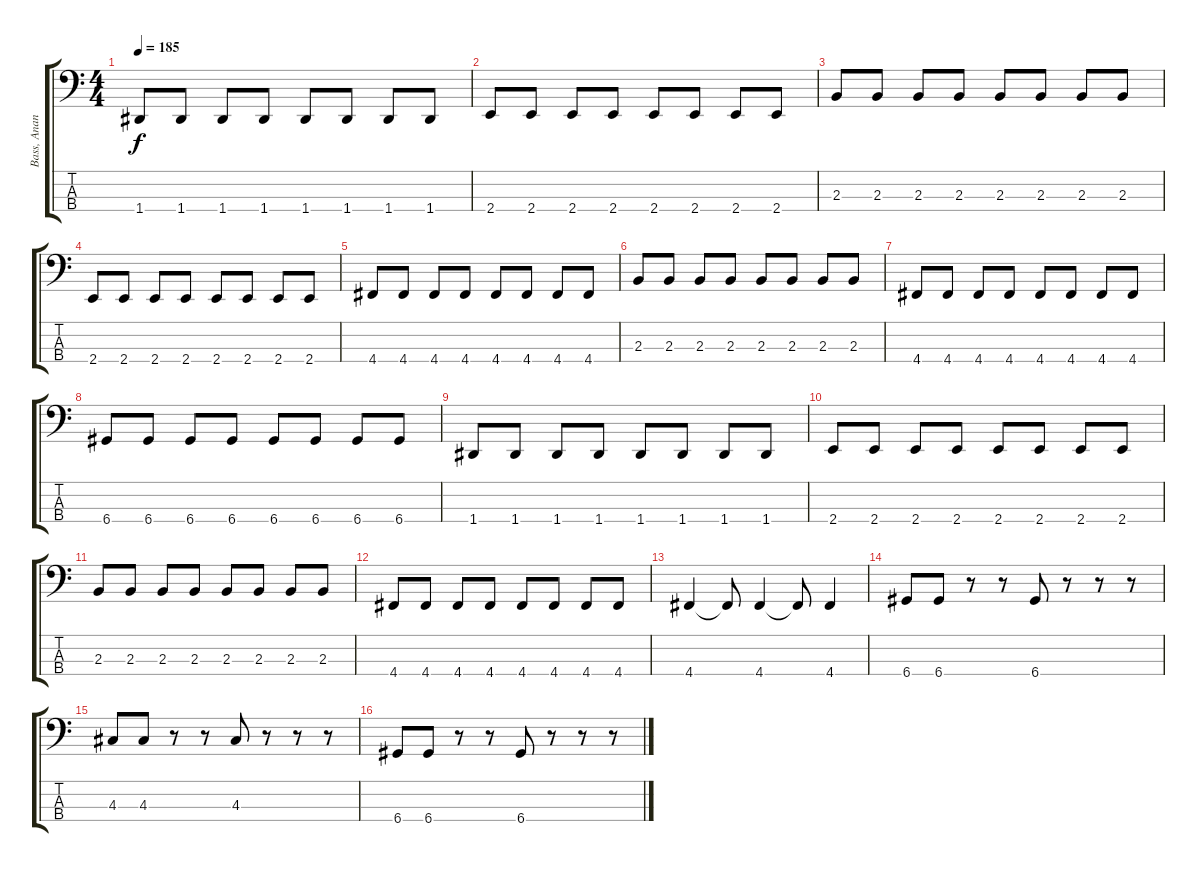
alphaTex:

\track ("Bass, Anan Kadouri" "Bass, Anan") {instrument acousticguitarnylon}
\staff {score tabs}
\tuning (G2 D2 A1 D1) {hide}
\ts (4 4)
\tempo 185
\clef f4
\ks c
1.4.8{dy f} 1.4.8 1.4.8 1.4.8 1.4.8 1.4.8 1.4.8 1.4.8 |
2.4.8 2.4.8 2.4.8 2.4.8 2.4.8 2.4.8 2.4.8 2.4.8 |
2.3.8 2.3.8 2.3.8 2.3.8 2.3.8 2.3.8 2.3.8 2.3.8 |
2.4.8 2.4.8 2.4.8 2.4.8 2.4.8 2.4.8 2.4.8 2.4.8 |
4.4.8 4.4.8 4.4.8 4.4.8 4.4.8 4.4.8 4.4.8 4.4.8 |
2.3.8 2.3.8 2.3.8 2.3.8 2.3.8 2.3.8 2.3.8 2.3.8 |
4.4.8 4.4.8 4.4.8 4.4.8 4.4.8 4.4.8 4.4.8 4.4.8 |
6.4.8 6.4.8 6.4.8 6.4.8 6.4.8 6.4.8 6.4.8 6.4.8 |
1.4.8 1.4.8 1.4.8 1.4.8 1.4.8 1.4.8 1.4.8 1.4.8 |
2.4.8 2.4.8 2.4.8 2.4.8 2.4.8 2.4.8 2.4.8 2.4.8 |
2.3.8 2.3.8 2.3.8 2.3.8 2.3.8 2.3.8 2.3.8 2.3.8 |
4.4.8 4.4.8 4.4.8 4.4.8 4.4.8 4.4.8 4.4.8 4.4.8 |
4.4.4 4.4{t}.8 4.4.4 4.4{t}.8 4.4.4 |
6.4.8 6.4.8 r.8 r.8 6.4.8 r.8 r.8 r.8 |
4.3.8 4.3.8 r.8 r.8 4.3.8 r.8 r.8 r.8 |
6.4.8 6.4.8 r.8 r.8 6.4.8 r.8 r.8 r.8
